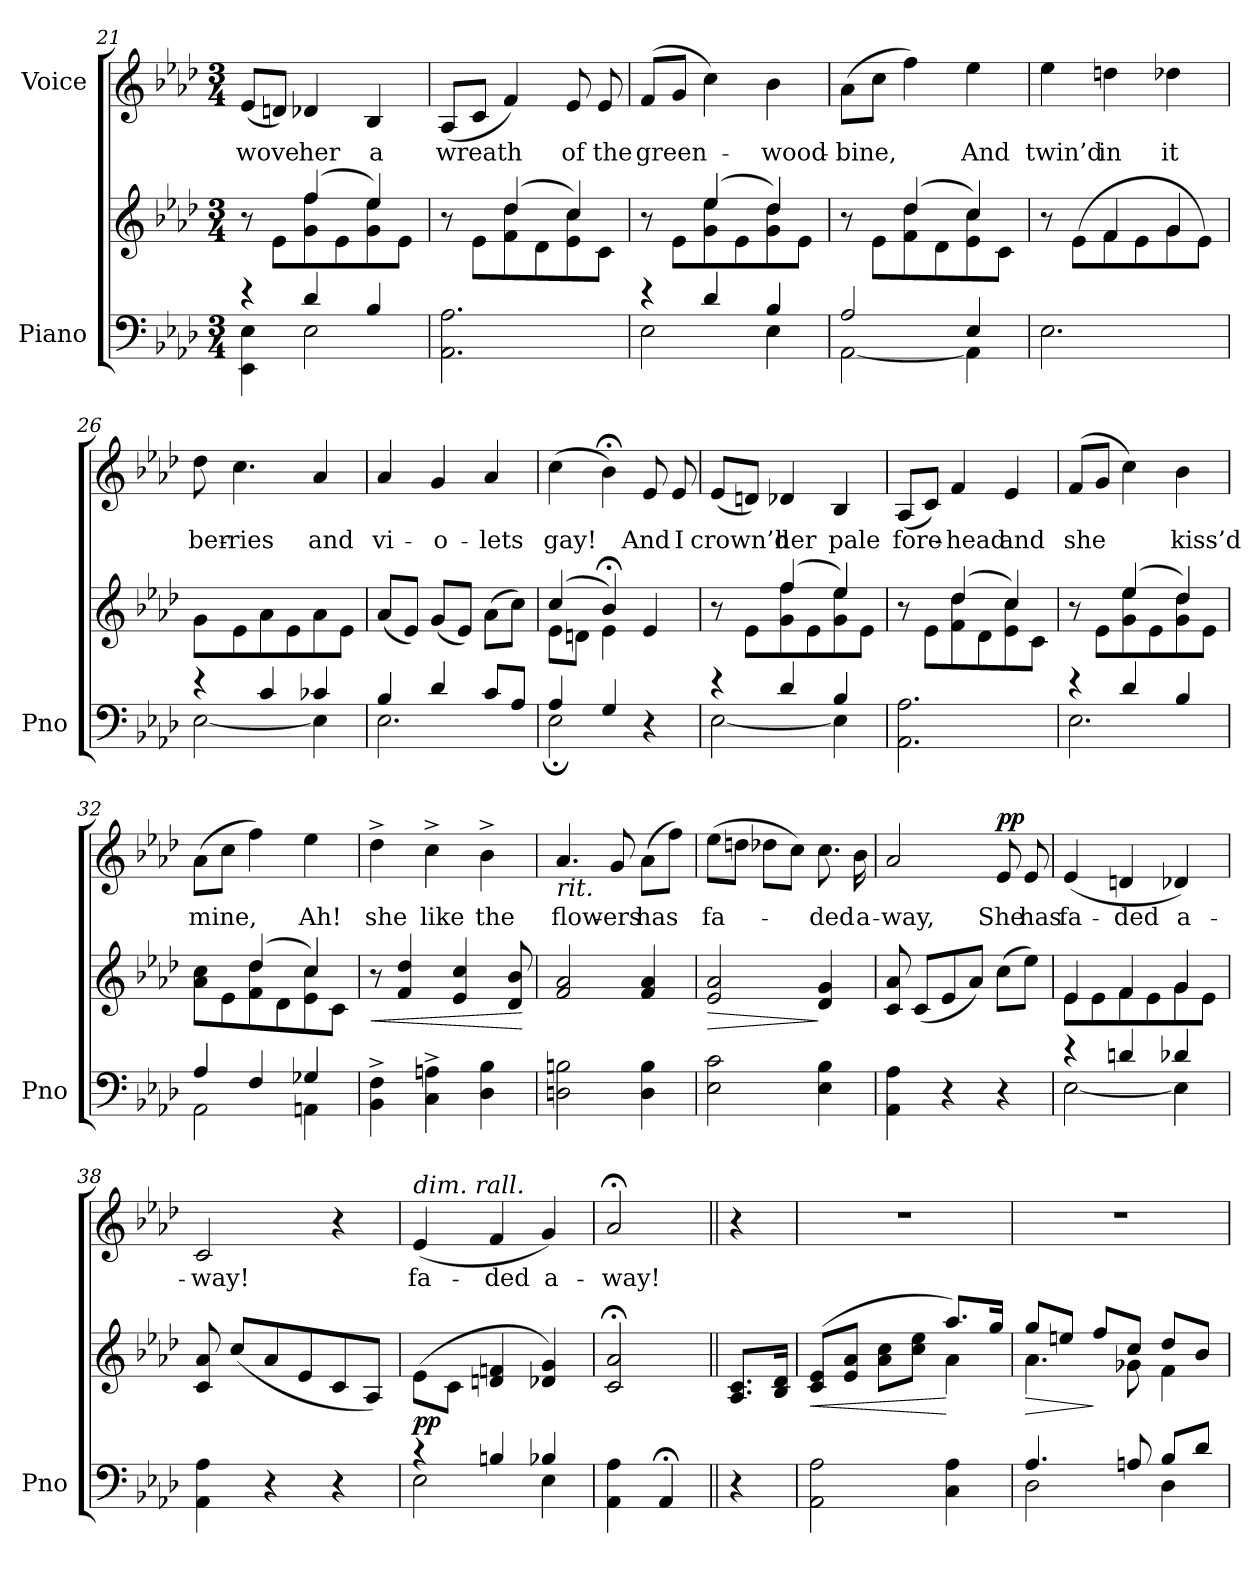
**kern	**kern	**dynam	**kern	**text	**dynam
*part2	*part2	*part2	*part1	*part1	*part1
*staff3	*staff2	*staff2/3	*staff1	*staff1	*staff1
*I"Piano	*	*	*I"Voice	*	*
*I'Pno	*	*	*	*	*
*clefF4	*clefG2	*	*clefG2	*	*
*k[b-e-a-d-]	*k[b-e-a-d-]	*	*k[b-e-a-d-]	*	*
*M3/4	*M3/4	*	*M3/4	*	*
=21	=21	=21	=21	=21	=21
*^	*^	*	*	*	*
!	!	!	!	!	!	!LO:LY:b	!
4r	4EE-\ 4E-\	4ryy	8r	.	(8e-/L	wove	.
.	.	.	8e-\L	.	8dn/J)	.	.
!	!	!	!	!	!	!LO:LY:b	!
4d-/	2E-\	(4ff/	8g\ 8ff\	.	4d-X/	her	.
.	.	.	8e-\	.	.	.	.
!	!	!	!	!	!	!LO:LY:b	!
4B-/	.	4ee-/)	8g\ 8ee-\	.	4B-/	a	.
.	.	.	8e-\J	.	.	.	.
*v	*v	*	*	*	*	*	*
=22	=22	=22	=22	=22	=22	=22
!	!	!	!	!	!LO:LY:b	!
2.AA-\ 2.A-\	4ryy	8r	.	(8A-/L	wreath	.
.	.	8e-\L	.	8c/J	.	.
.	(4dd-/	8f\ 8dd-\	.	4f/)	.	.
.	.	8d-\	.	.	.	.
!	!	!	!	!	!LO:LY:b	!
.	4cc/)	8e-\ 8cc\	.	8e-/	of	.
!	!	!	!	!	!LO:LY:b	!
.	.	8c\J	.	8e-/	the	.
=23	=23	=23	=23	=23	=23	=23
*^	*	*	*	*	*	*
!	!	!	!	!	!	!LO:LY:b	!
4r	2E-\	4ryy	8r	.	(<8f/L	green-	.
.	.	.	8e-\L	.	8g/J	.	.
4d-/	.	(4ee-/	8g\ 8ee-\	.	4cc\)	.	.
.	.	.	8e-\	.	.	.	.
!	!	!	!	!	!	!LO:LY:b	!
4B-/	4E-\	4dd-/)	8g\ 8dd-\	.	4b-\	-wood-	.
.	.	.	8e-\J	.	.	.	.
=24	=24	=24	=24	=24	=24	=24	=24
!	!	!	!	!	!	!LO:LY:b	!
2A-/	[2AA-\	4ryy	8r	.	(8a-\L	-bine,	.
.	.	.	8e-\L	.	8cc\J	.	.
.	.	(4dd-/	8f\ 8dd-\	.	4ff\)	.	.
.	.	.	8d-\	.	.	.	.
!	!	!	!	!	!	!LO:LY:b	!
4E-/	4AA-\]	4cc/)	8e-\ 8cc\	.	4ee-\	And	.
.	.	.	8c\J	.	.	.	.
*v	*v	*	*	*	*	*	*
!!LO:LB:g=z
=25	=25	=25	=25	=25	=25	=25
!	!	!	!	!	!LO:LY:b	!
2.E-\	4ryy	8r	.	4ee-\	twin’d	.
.	.	(>8e-\L	.	.	.	.
!	!	!	!	!	!LO:LY:b	!
.	4f/	8f\	.	4ddn\	in	.
.	.	8e-\	.	.	.	.
!	!	!	!	!	!LO:LY:b	!
.	4g/	8g\	.	4dd-X\	it	.
.	.	8e-\J)	.	.	.	.
!!LO:LB:g=z
=26	=26	=26	=26	=26	=26	=26
*^	*	*	*	*	*	*
!	!	!	!	!	!	!LO:LY:b	!
*	*	*v	*v	*	*	*	*
4r	[2E-\	8g\L	.	8dd-\	ber-	.
!	!	!	!	!	!LO:LY:b	!
.	.	8e-\	.	4.cc\	-ries	.
4c/	.	8a-\	.	.	.	.
.	.	8e-\	.	.	.	.
!	!	!	!	!	!LO:LY:b	!
4c-X/	4E-\]	8a-\	.	4a-/	and	.
.	.	8e-\J	.	.	.	.
=27	=27	=27	=27	=27	=27	=27
!	!	!	!	!	!LO:LY:b	!
4B-/	2.E-\	(8a-/L	.	4a-/	vi-	.
.	.	8e-/J)	.	.	.	.
!	!	!	!	!	!LO:LY:b	!
4d-/	.	(8g/L	.	4g/	-o-	.
.	.	8e-/J)	.	.	.	.
!	!	!	!	!	!LO:LY:b	!
8c/L	.	(8a-\L	.	4a-/	-lets	.
8A-/J	.	8cc\J)	.	.	.	.
=28	=28	=28	=28	=28	=28	=28
*	*	*^	*	*	*	*
!	!	!	!	!	!	!LO:LY:b	!
4A-/	2E-;\	(4cc/	8e-\L	.	(4cc\	gay!	.
.	.	.	8dn\J	.	.	.	.
4G/	.	4b-;</)	4e-\	.	4b-;<\)	.	.
!	!	!	!	!	!	!LO:LY:b	!
4r	4ryy	4e-/	4ryy	.	8e-/	And	.
!	!	!	!	!	!	!LO:LY:b	!
.	.	.	.	.	8e-/	I	.
=29	=29	=29	=29	=29	=29	=29	=29
!	!	!	!	!	!	!LO:LY:b	!
4r	[2E-\	4ryy	8r	.	(8e-/L	crown’d	.
.	.	.	8e-\L	.	8dn/J)	.	.
!	!	!	!	!	!	!LO:LY:b	!
4d-/	.	(4ff/	8g\ 8ff\	.	4d-X/	her	.
.	.	.	8e-\	.	.	.	.
!	!	!	!	!	!	!LO:LY:b	!
4B-/	4E-\]	4ee-/)	8g\ 8ee-\	.	4B-/	pale	.
.	.	.	8e-\J	.	.	.	.
*v	*v	*	*	*	*	*	*
=30	=30	=30	=30	=30	=30	=30
!	!	!	!	!	!LO:LY:b	!
2.AA-\ 2.A-\	4ryy	8r	.	(>8A-/L	fore-	.
.	.	8e-\L	.	8c/J)	.	.
!	!	!	!	!	!LO:LY:b	!
.	(4dd-/	8f\ 8dd-\	.	4f/	-head	.
.	.	8d-\	.	.	.	.
!	!	!	!	!	!LO:LY:b	!
.	4cc/)	8e-\ 8cc\	.	4e-/	and	.
.	.	8c\J	.	.	.	.
!!LO:LB:g=z
=31	=31	=31	=31	=31	=31	=31
*^	*	*	*	*	*	*
!	!	!	!	!	!	!LO:LY:b	!
4r	2.E-\	4ryy	8r	.	(<8f/L	she	.
.	.	.	8e-\L	.	8g/J	.	.
4d-/	.	(4ee-/	8g\ 8ee-\	.	4cc\)	.	.
.	.	.	8e-\	.	.	.	.
!	!	!	!	!	!	!LO:LY:b	!
4B-/	.	4dd-/)	8g\ 8dd-\	.	4b-\	kiss’d	.
.	.	.	8e-\J	.	.	.	.
=32	=32	=32	=32	=32	=32	=32	=32
!	!	!	!	!	!	!LO:LY:b	!
4A-/	2AA-\	4ryy	8a-\ 8cc\L	.	(8a-\L	mine,	.
.	.	.	8e-\	.	8cc\J	.	.
4F/	.	(4dd-/	8f\ 8dd-\	.	4ff\)	.	.
.	.	.	8d-\	.	.	.	.
!	!	!	!	!	!	!LO:LY:b	!
4G-X/	4AAn\	4cc/)	8e-\ 8cc\	.	4ee-\	Ah!	.
.	.	.	8c\J	.	.	.	.
*v	*v	*	*	*	*	*	*
=33	=33	=33	=33	=33	=33	=33
!	!	!	!LO:HP:b	!	!LO:LY:b	!
*	*v	*v	*	*	*	*
4BB-\^ 4F\^	8r	<	4dd-^\	she	.
.	4f/ 4dd-/	.	.	.	.
!	!	!	!	!LO:LY:b	!
4C\^ 4An\^	.	.	4cc^\	like	.
.	4e-/ 4cc/	.	.	.	.
!	!	!	!	!LO:LY:b	!
4D-\ 4B-\	.	.	4b-^\	the	.
.	8d-/ 8b-/	.	.	.	.
.	.	[	.	.	.
=34	=34	=34	=34	=34	=34
!	!	!	!LO:TX:b:i:t=rit.	!	!
!	!	!	!	!LO:LY:b	!
2Dn\ 2Bn\	2f/ 2a-/	.	4.a-/	flow-	.
!	!	!	!	!LO:LY:b	!
.	.	.	8g/	-ers	.
!	!	!	!	!LO:LY:b	!
4D\ 4B\	4f/ 4a-/	.	(8a-\L	has	.
.	.	.	8ff\J)	.	.
=35	=35	=35	=35	=35	=35
!	!	!LO:HP:b	!	!LO:LY:b	!
2E-\ 2c\	2e-/ 2a-/	>	(8ee-\L	fa-	.
.	.	.	8ddn\J	.	.
.	.	.	8dd-X\L	.	.
.	.	.	8cc\J)	.	.
!	!	!	!	!LO:LY:b	!
4E-\ 4B-\	4d-/ 4g/	]	8.cc\	-ded	.
!	!	!	!	!LO:LY:b	!
.	.	.	16b-\	a-	.
!!LO:PB:g=z
=36	=36	=36	=36	=36	=36
!	!	!	!	!LO:LY:b	!
4AA-\ 4A-\	8c/ 8a-/	.	2a-/	-way,	.
.	(8c/L	.	.	.	.
4r	8e-/	.	.	.	.
.	8a-/J)	.	.	.	.
!	!	!	!	!LO:LY:b	!LO:DY:a
4r	(8cc\L	.	8e-/	She	pp
!	!	!	!	!LO:LY:b	!
.	8ee-\J)	.	8e-/	has	.
=37	=37	=37	=37	=37	=37
*^	*^	*	*	*	*
!	!	!	!	!	!	!LO:LY:b	!
4r	[2E-\	4e-/	8e-\L	.	(>4e-/	fa-	.
.	.	.	8e-\	.	.	.	.
!	!	!	!	!	!	!LO:LY:b	!
4dn/	.	4f/	8f\	.	4dn/	-ded	.
.	.	.	8e-\	.	.	.	.
!	!	!	!	!	!	!LO:LY:b	!
4d-X/	4E-\]	4g/	8g\	.	4d-X/)	a-	.
.	.	.	8e-\J	.	.	.	.
*v	*v	*	*	*	*	*	*
=38	=38	=38	=38	=38	=38	=38
!	!	!	!	!	!LO:LY:b	!
*	*v	*v	*	*	*	*
4AA-\ 4A-\	8c/ 8a-/	.	2c/	-way!	.
.	(8cc/L	.	.	.	.
4r	8a-/	.	.	.	.
.	8e-/	.	.	.	.
4r	8c/	.	4r	.	.
.	8A-/J)	.	.	.	.
=39	=39	=39	=39	=39	=39
*^	*	*	*	*	*
!	!	!	!	!LO:TX:a:i:t=dim. rall.	!	!
!	!	!	!LO:DY:b	!	!LO:LY:b	!
4r	2E-\	(8e-\L	pp	(>4e-/	fa-	.
.	.	8c\J	.	.	.	.
!	!	!	!	!	!LO:LY:b	!
4Bn/	.	4dn/ 4fn/	.	4f/	-ded	.
!	!	!	!	!	!LO:LY:b	!
4B-X/	4E-\	4d-X/ 4g/)	.	4g/)	a-	.
=40	=40	=40	=40	=40	=40	=40
!	!	!	!	!	!LO:LY:b	!
*v	*v	*	*	*	*	*
4AA-\ 4A-\	2c/;< 2a-/;<	.	2a-;</	-way!	.
4AA-;</	.	.	.	.	.
!!LO:PB:g=z
=40X3||	=40X3||	=40X3||	=40X3||	=40X3||	=40X3||
4r	8.A-/ 8.c/L	.	4r	.	.
.	16B-/ 16d-/Jk	.	.	.	.
=41	=41	=41	=41	=41	=41
!	!	!LO:HP:b	!	!	!
*	*^	*	*	*	*
2AA-\ 2A-\	(8c/ 8e-/L	2ryy	<	2.r	.	.
.	8e-/ 8a-/J	.	.	.	.	.
.	8a-\ 8cc\L	.	.	.	.	.
.	8cc\ 8ee-\J	.	.	.	.	.
4C\ 4A-\	8.aa-/L)	4a-\	[	.	.	.
.	16gg/Jk	.	.	.	.	.
=42	=42	=42	=42	=42	=42	=42
*^	*	*	*	*	*	*
!	!	!	!	!LO:HP:b	!	!	!
4.A-/	2D-\	8gg/L	4.a-\	>	2.r	.	.
.	.	8een/J	.	.	.	.	.
.	.	8ff/L	.	]	.	.	.
8An/	.	8cc/J	8g-X\	.	.	.	.
8B-/L	4D-\	8dd-/L	4f\	.	.	.	.
8d-/J	.	8b-/J	.	.	.	.	.
*v	*v	*	*	*	*	*	*
*	*v	*v	*	*	*	*
=	=	=	=	=	=
*-	*-	*-	*-	*-	*-
